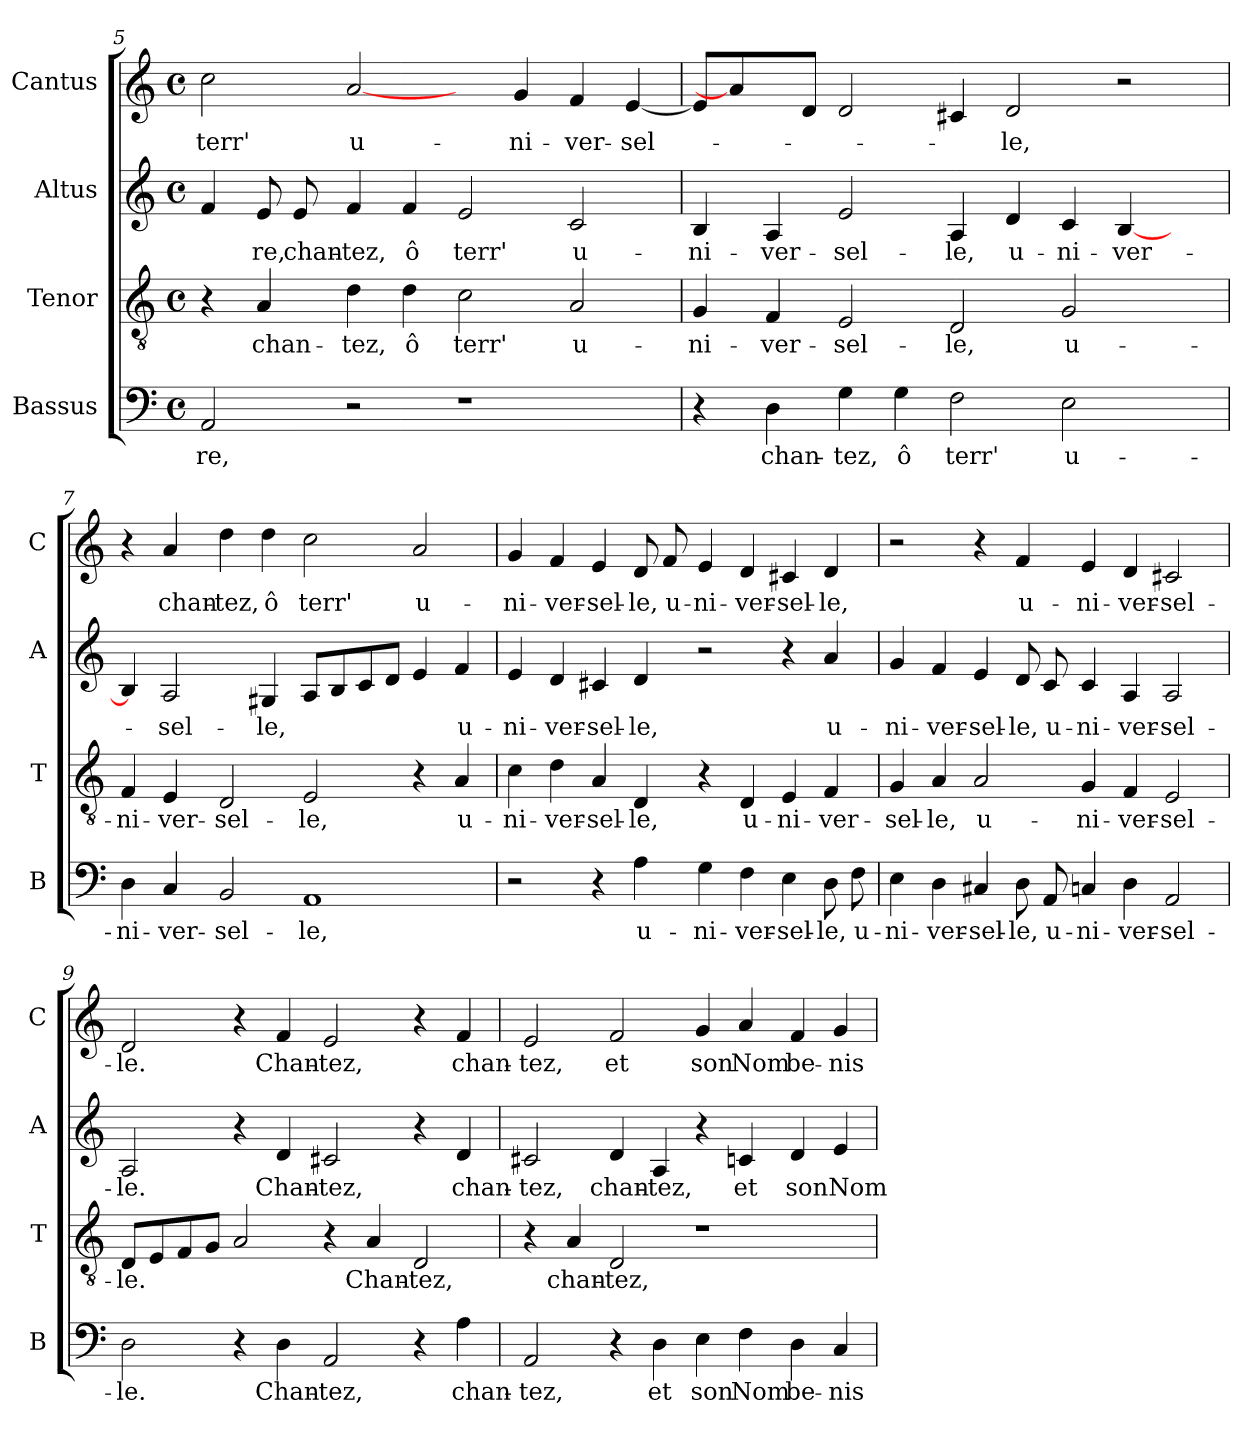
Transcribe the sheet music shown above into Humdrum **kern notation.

**kern	**text	**kern	**text	**kern	**text	**kern	**text
*part4	*part4	*part3	*part3	*part2	*part2	*part1	*part1
*staff4	*staff4	*staff3	*staff3	*staff2	*staff2	*staff1	*staff1
*I"Bassus	*	*I"Tenor	*	*I"Altus	*	*I"Cantus	*
*I'B	*	*I'T	*	*I'A	*	*I'C	*
*clefF4	*	*clefGv2	*	*clefG2	*	*clefG2	*
*k[]	*	*k[]	*	*k[]	*	*k[]	*
*C:	*	*C:	*	*C:	*	*C:	*
*M4/4	*	*M4/4	*	*M4/4	*	*M4/4	*
*met(c)	*	*met(c)	*	*met(c)	*	*met(c)	*
=5	=5	=5	=5	=5	=5	=5	=5
!	!LO:LY:b	!	!	!	!	!	!LO:LY:b
2AA/	-re,	4r	.	4f/	.	2cc\	terr'
!	!	!	!LO:LY:b	!	!LO:LY:b	!	!
.	.	4A/	chan-	8e/	-re,	.	.
!	!	!	!	!	!LO:LY:b	!	!
.	.	.	.	8e/	chan-	.	.
!	!	!	!LO:LY:b	!	!LO:LY:b	!	!LO:LY:b
2r	.	4d\	-tez,	4f/	-tez,	[2a/	u-
!	!	!	!LO:LY:b	!	!LO:LY:b	!	!
.	.	4d\	ô	4f/	ô	.	.
!	!	!	!LO:LY:b	!	!LO:LY:b	!	!
1r	.	2c\	terr'	2e/	terr'	4ryy	.
!	!	!	!	!	!	!	!LO:LY:b
.	.	.	.	.	.	4g/	-ni-
!	!	!	!LO:LY:b	!	!LO:LY:b	!	!LO:LY:b
.	.	2A/	u-	2c/	u-	4f/	-ver-
!	!	!	!	!	!	!	!LO:LY:b
.	.	.	.	.	.	[4e/	-sel-
=6	=6	=6	=6	=6	=6	=6	=6
!	!	!	!LO:LY:b	!	!LO:LY:b	!	!
4r	.	4G/	-ni-	4B/	-ni-	8e/L]	.
.	.	.	.	.	.	4a/]	.
!	!LO:LY:b	!	!LO:LY:b	!	!LO:LY:b	!	!
4D\	chan-	4F/	-ver-	4A/	-ver-	.	.
.	.	.	.	.	.	8d/J	.
!	!LO:LY:b	!	!LO:LY:b	!	!LO:LY:b	!	!
4G\	-tez,	2E/	-sel-	2e/	-sel-	2d/	.
!	!LO:LY:b	!	!	!	!	!	!
4G\	ô	.	.	.	.	.	.
!	!LO:LY:b	!	!LO:LY:b	!	!LO:LY:b	!	!
2F\	terr'	2D/	-le,	4A/	-le,	4c#X/	.
!	!	!	!	!	!LO:LY:b	!	!LO:LY:b
.	.	.	.	4d/	u-	2d/	-le,
!	!LO:LY:b	!	!LO:LY:b	!	!LO:LY:b	!	!
2E\	u-	2G/	u-	4c/	-ni-	.	.
!	!	!	!	!	!LO:LY:b	!	!
.	.	.	.	[4B/	-ver-	2r	.
4ryy	.	4ryy	.	4ryy	.	.	.
!!LO:LB:g=z
=7	=7	=7	=7	=7	=7	=7	=7
!	!LO:LY:b	!	!LO:LY:b	!	!	!	!
4D\	-ni-	4F/	-ni-	4B/]	.	4r	.
!	!LO:LY:b	!	!LO:LY:b	!	!LO:LY:b	!	!LO:LY:b
4C/	-ver-	4E/	-ver-	2A/	-sel-	4a/	chan-
!	!LO:LY:b	!	!LO:LY:b	!	!	!	!LO:LY:b
2BB/	-sel-	2D/	-sel-	.	.	4dd\	-tez,
!	!	!	!	!	!LO:LY:b	!	!LO:LY:b
.	.	.	.	4G#X/	-le,	4dd\	ô
!	!LO:LY:b	!	!LO:LY:b	!	!	!	!LO:LY:b
1AA	-le,	2E/	-le,	8A/L	.	2cc\	terr'
.	.	.	.	8B/	.	.	.
.	.	.	.	8c/	.	.	.
.	.	.	.	8d/J	.	.	.
!	!	!	!	!	!	!	!LO:LY:b
.	.	4r	.	4e/	.	2a/	u-
!	!	!	!LO:LY:b	!	!LO:LY:b	!	!
.	.	4A/	u-	4f/	u-	.	.
=8	=8	=8	=8	=8	=8	=8	=8
!	!	!	!LO:LY:b	!	!LO:LY:b	!	!LO:LY:b
2r	.	4c\	-ni-	4e/	-ni-	4g/	-ni-
!	!	!	!LO:LY:b	!	!LO:LY:b	!	!LO:LY:b
.	.	4d\	-ver-	4d/	-ver-	4f/	-ver-
!	!	!	!LO:LY:b	!	!LO:LY:b	!	!LO:LY:b
4r	.	4A/	-sel-	4c#X/	-sel-	4e/	-sel-
!	!LO:LY:b	!	!LO:LY:b	!	!LO:LY:b	!	!LO:LY:b
4A\	u-	4D/	-le,	4d/	-le,	8d/	-le,
!	!	!	!	!	!	!	!LO:LY:b
.	.	.	.	.	.	8f/	u-
!	!LO:LY:b	!	!	!	!	!	!LO:LY:b
4G\	-ni-	4r	.	2r	.	4e/	-ni-
!	!LO:LY:b	!	!LO:LY:b	!	!	!	!LO:LY:b
4F\	-ver-	4D/	u-	.	.	4d/	-ver-
!	!LO:LY:b	!	!LO:LY:b	!	!	!	!LO:LY:b
4E\	-sel-	4E/	-ni-	4r	.	4c#X/	-sel-
!	!LO:LY:b	!	!LO:LY:b	!	!LO:LY:b	!	!LO:LY:b
8D\	-le,	4F/	-ver-	4a/	u-	4d/	-le,
!	!LO:LY:b	!	!	!	!	!	!
8F\	u-	.	.	.	.	.	.
=8X3	=8X3	=8X3	=8X3	=8X3	=8X3	=8X3	=8X3
!	!LO:LY:b	!	!LO:LY:b	!	!LO:LY:b	!	!
4E\	-ni-	4G/	-sel-	4g/	-ni-	2r	.
!	!LO:LY:b	!	!LO:LY:b	!	!LO:LY:b	!	!
4D\	-ver-	4A/	-le,	4f/	-ver-	.	.
!	!LO:LY:b	!	!LO:LY:b	!	!LO:LY:b	!	!
4C#X/	-sel-	2A/	u-	4e/	-sel-	4r	.
!	!LO:LY:b	!	!	!	!LO:LY:b	!	!LO:LY:b
8D\	-le,	.	.	8d/	-le,	4f/	u-
!	!LO:LY:b	!	!	!	!LO:LY:b	!	!
8AA/	u-	.	.	8c/	u-	.	.
!	!LO:LY:b	!	!LO:LY:b	!	!LO:LY:b	!	!LO:LY:b
4Cn/	-ni-	4G/	-ni-	4c/	-ni-	4e/	-ni-
!	!LO:LY:b	!	!LO:LY:b	!	!LO:LY:b	!	!LO:LY:b
4D\	-ver-	4F/	-ver-	4A/	-ver-	4d/	-ver-
!	!LO:LY:b	!	!LO:LY:b	!	!LO:LY:b	!	!LO:LY:b
2AA/	-sel-	2E/	-sel-	2A/	-sel-	2c#X/	-sel-
!!LO:PB:g=z
=9	=9	=9	=9	=9	=9	=9	=9
!	!LO:LY:b	!	!LO:LY:b	!	!LO:LY:b	!	!LO:LY:b
2D\	-le.	8D/L	-le.	2A/	-le.	2d/	-le.
.	.	8E/	.	.	.	.	.
.	.	8F/	.	.	.	.	.
.	.	8G/J	.	.	.	.	.
4r	.	2A/	.	4r	.	4r	.
!	!LO:LY:b	!	!	!	!LO:LY:b	!	!LO:LY:b
4D\	Chan-	.	.	4d/	Chan-	4f/	Chan-
!	!LO:LY:b	!	!	!	!LO:LY:b	!	!LO:LY:b
2AA/	-tez,	4r	.	2c#X/	-tez,	2e/	-tez,
!	!	!	!LO:LY:b	!	!	!	!
.	.	4A/	Chan-	.	.	.	.
!	!	!	!LO:LY:b	!	!	!	!
4r	.	2D/	-tez,	4r	.	4r	.
!	!LO:LY:b	!	!	!	!LO:LY:b	!	!LO:LY:b
4A\	chan-	.	.	4d/	chan-	4f/	chan-
=10	=10	=10	=10	=10	=10	=10	=10
!	!LO:LY:b	!	!	!	!LO:LY:b	!	!LO:LY:b
2AA/	-tez,	4r	.	2c#X/	-tez,	2e/	-tez,
!	!	!	!LO:LY:b	!	!	!	!
.	.	4A/	chan-	.	.	.	.
!	!	!	!LO:LY:b	!	!LO:LY:b	!	!LO:LY:b
4r	.	2D/	-tez,	4d/	chan-	2f/	et
!	!LO:LY:b	!	!	!	!LO:LY:b	!	!
4D\	et	.	.	4A/	-tez,	.	.
!	!LO:LY:b	!	!	!	!	!	!LO:LY:b
4E\	son	1r	.	4r	.	4g/	son
!	!LO:LY:b	!	!	!	!LO:LY:b	!	!LO:LY:b
4F\	Nom	.	.	4cn/	et	4a/	Nom
!	!LO:LY:b	!	!	!	!LO:LY:b	!	!LO:LY:b
4D\	be-	.	.	4d/	son	4f/	be-
!	!LO:LY:b	!	!	!	!LO:LY:b	!	!LO:LY:b
4C/	-nis-	.	.	4e/	Nom	4g/	-nis-
=	=	=	=	=	=	=	=
*-	*-	*-	*-	*-	*-	*-	*-
